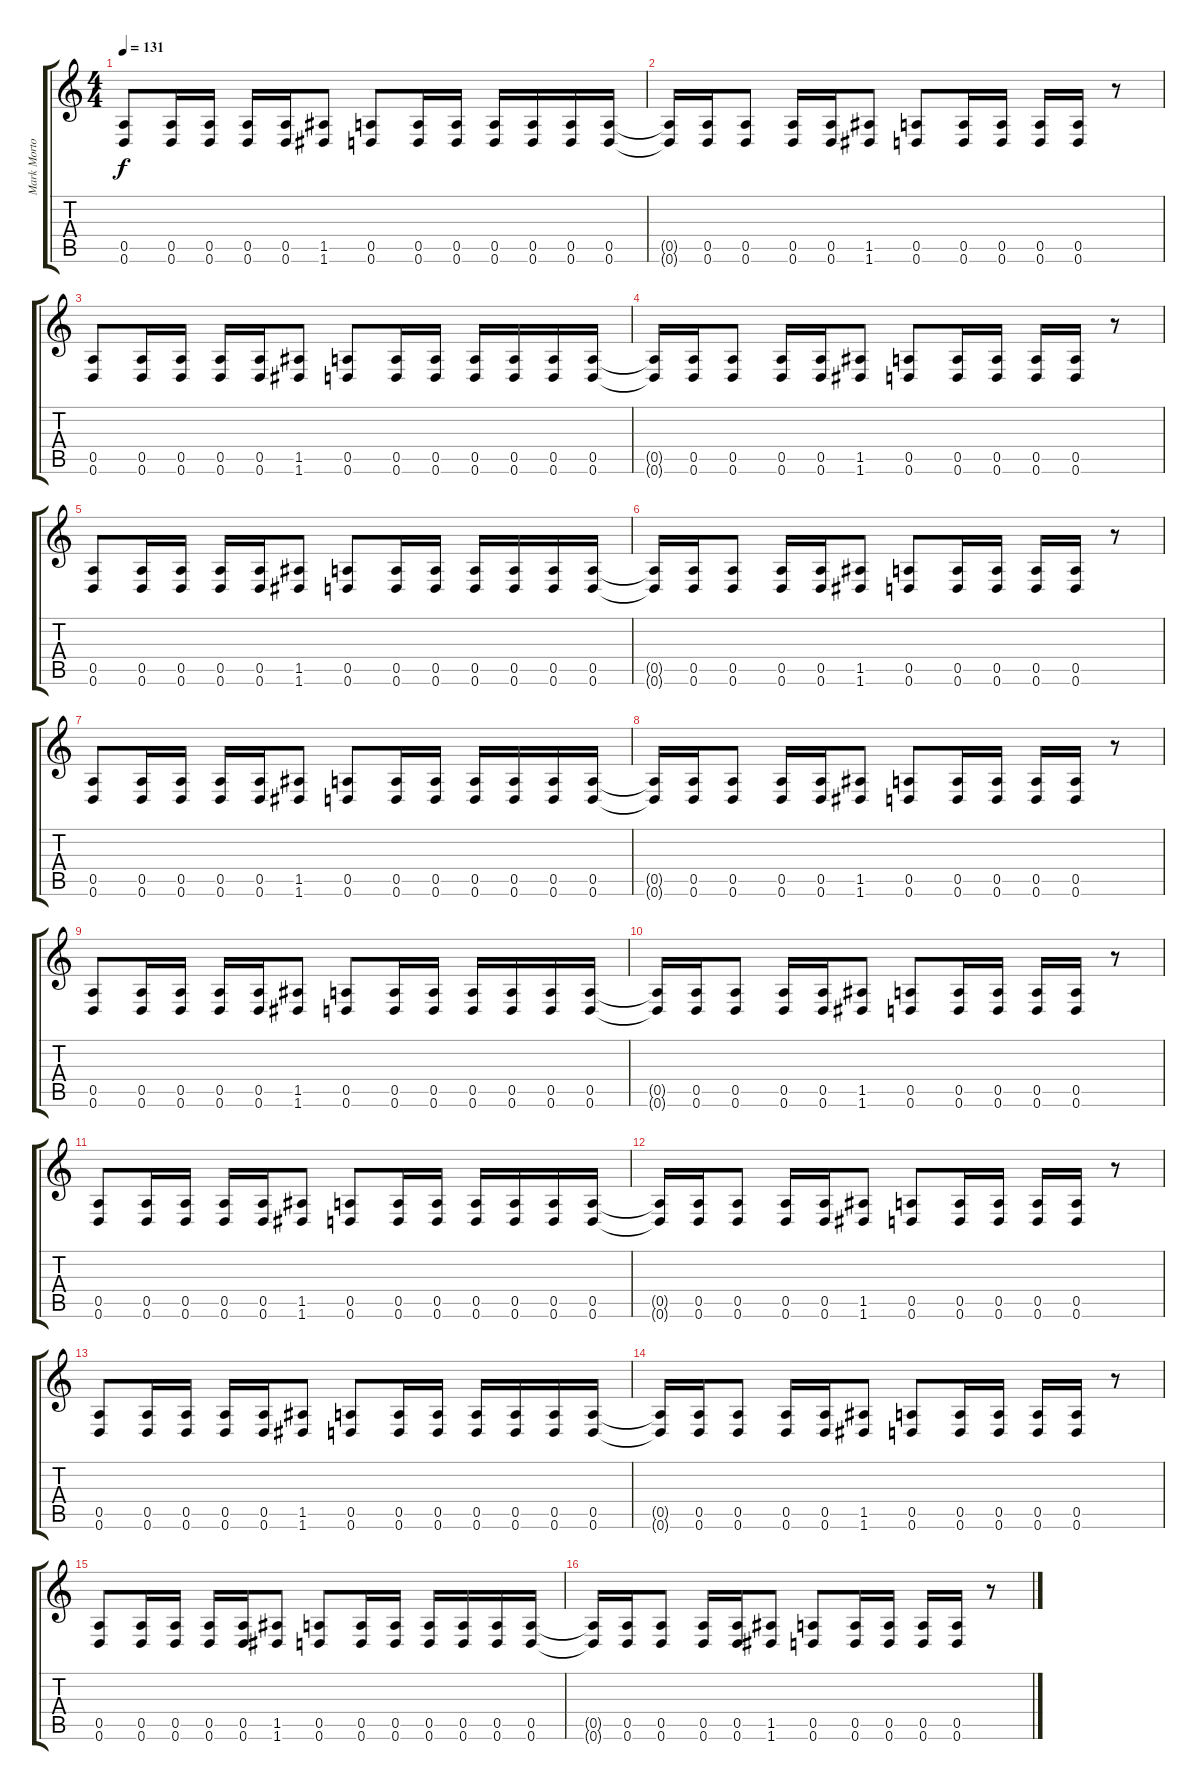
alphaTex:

\track ("Mark Morton" "Mark Morto") {instrument acousticguitarnylon}
\staff {score tabs}
\tuning (E4 B3 G3 D3 A2 D2) {hide}
\ts (4 4)
\tempo 131
\clef g2
\ks c
(0.5 0.6).8{dy f} (0.5 0.6).16 (0.5 0.6).16 (0.5 0.6).16 (0.5 0.6).16 (1.5 1.6).8 (0.5 0.6).8 (0.5 0.6).16 (0.5 0.6).16 (0.5 0.6).16 (0.5 0.6).16 (0.5 0.6).16 (0.5 0.6).16 |
(0.5{t} 0.6{t}).16 (0.5 0.6).16 (0.5 0.6).8 (0.5 0.6).16 (0.5 0.6).16 (1.5 1.6).8 (0.5 0.6).8 (0.5 0.6).16 (0.5 0.6).16 (0.5 0.6).16 (0.5 0.6).16 r.8 |
(0.5 0.6).8 (0.5 0.6).16 (0.5 0.6).16 (0.5 0.6).16 (0.5 0.6).16 (1.5 1.6).8 (0.5 0.6).8 (0.5 0.6).16 (0.5 0.6).16 (0.5 0.6).16 (0.5 0.6).16 (0.5 0.6).16 (0.5 0.6).16 |
(0.5{t} 0.6{t}).16 (0.5 0.6).16 (0.5 0.6).8 (0.5 0.6).16 (0.5 0.6).16 (1.5 1.6).8 (0.5 0.6).8 (0.5 0.6).16 (0.5 0.6).16 (0.5 0.6).16 (0.5 0.6).16 r.8 |
(0.5 0.6).8 (0.5 0.6).16 (0.5 0.6).16 (0.5 0.6).16 (0.5 0.6).16 (1.5 1.6).8 (0.5 0.6).8 (0.5 0.6).16 (0.5 0.6).16 (0.5 0.6).16 (0.5 0.6).16 (0.5 0.6).16 (0.5 0.6).16 |
(0.5{t} 0.6{t}).16 (0.5 0.6).16 (0.5 0.6).8 (0.5 0.6).16 (0.5 0.6).16 (1.5 1.6).8 (0.5 0.6).8 (0.5 0.6).16 (0.5 0.6).16 (0.5 0.6).16 (0.5 0.6).16 r.8 |
(0.5 0.6).8 (0.5 0.6).16 (0.5 0.6).16 (0.5 0.6).16 (0.5 0.6).16 (1.5 1.6).8 (0.5 0.6).8 (0.5 0.6).16 (0.5 0.6).16 (0.5 0.6).16 (0.5 0.6).16 (0.5 0.6).16 (0.5 0.6).16 |
(0.5{t} 0.6{t}).16 (0.5 0.6).16 (0.5 0.6).8 (0.5 0.6).16 (0.5 0.6).16 (1.5 1.6).8 (0.5 0.6).8 (0.5 0.6).16 (0.5 0.6).16 (0.5 0.6).16 (0.5 0.6).16 r.8 |
(0.5 0.6).8 (0.5 0.6).16 (0.5 0.6).16 (0.5 0.6).16 (0.5 0.6).16 (1.5 1.6).8 (0.5 0.6).8 (0.5 0.6).16 (0.5 0.6).16 (0.5 0.6).16 (0.5 0.6).16 (0.5 0.6).16 (0.5 0.6).16 |
(0.5{t} 0.6{t}).16 (0.5 0.6).16 (0.5 0.6).8 (0.5 0.6).16 (0.5 0.6).16 (1.5 1.6).8 (0.5 0.6).8 (0.5 0.6).16 (0.5 0.6).16 (0.5 0.6).16 (0.5 0.6).16 r.8 |
(0.5 0.6).8 (0.5 0.6).16 (0.5 0.6).16 (0.5 0.6).16 (0.5 0.6).16 (1.5 1.6).8 (0.5 0.6).8 (0.5 0.6).16 (0.5 0.6).16 (0.5 0.6).16 (0.5 0.6).16 (0.5 0.6).16 (0.5 0.6).16 |
(0.5{t} 0.6{t}).16 (0.5 0.6).16 (0.5 0.6).8 (0.5 0.6).16 (0.5 0.6).16 (1.5 1.6).8 (0.5 0.6).8 (0.5 0.6).16 (0.5 0.6).16 (0.5 0.6).16 (0.5 0.6).16 r.8 |
(0.5 0.6).8 (0.5 0.6).16 (0.5 0.6).16 (0.5 0.6).16 (0.5 0.6).16 (1.5 1.6).8 (0.5 0.6).8 (0.5 0.6).16 (0.5 0.6).16 (0.5 0.6).16 (0.5 0.6).16 (0.5 0.6).16 (0.5 0.6).16 |
(0.5{t} 0.6{t}).16 (0.5 0.6).16 (0.5 0.6).8 (0.5 0.6).16 (0.5 0.6).16 (1.5 1.6).8 (0.5 0.6).8 (0.5 0.6).16 (0.5 0.6).16 (0.5 0.6).16 (0.5 0.6).16 r.8 |
(0.5 0.6).8 (0.5 0.6).16 (0.5 0.6).16 (0.5 0.6).16 (0.5 0.6).16 (1.5 1.6).8 (0.5 0.6).8 (0.5 0.6).16 (0.5 0.6).16 (0.5 0.6).16 (0.5 0.6).16 (0.5 0.6).16 (0.5 0.6).16 |
(0.5{t} 0.6{t}).16 (0.5 0.6).16 (0.5 0.6).8 (0.5 0.6).16 (0.5 0.6).16 (1.5 1.6).8 (0.5 0.6).8 (0.5 0.6).16 (0.5 0.6).16 (0.5 0.6).16 (0.5 0.6).16 r.8
